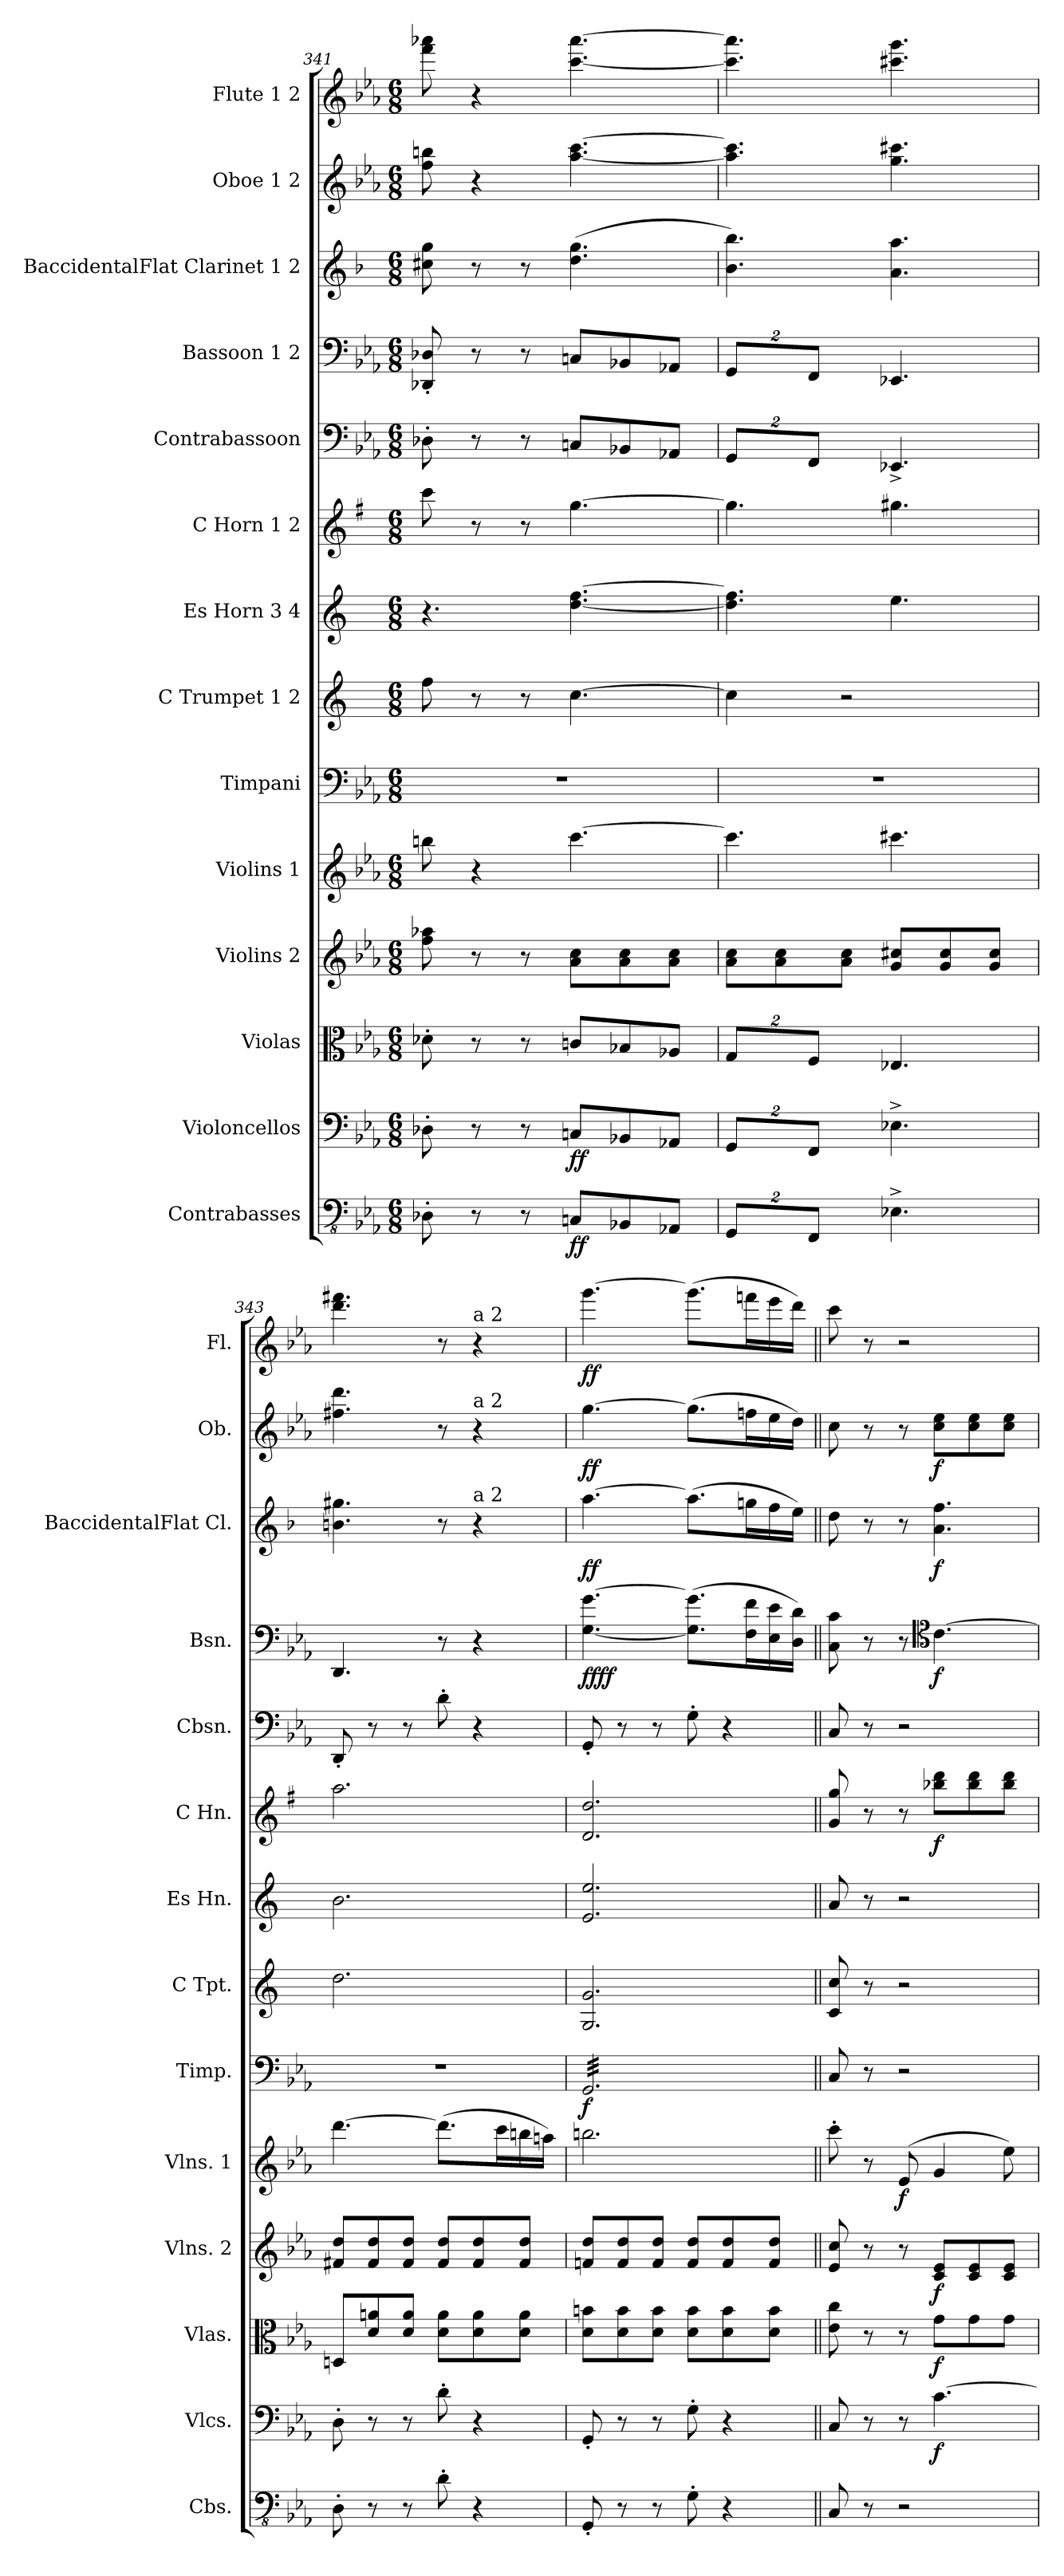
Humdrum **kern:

**kern	**dynam	**kern	**dynam	**kern	**dynam	**kern	**dynam	**kern	**dynam	**kern	**dynam	**kern	**kern	**kern	**dynam	**kern	**kern	**dynam	**kern	**dynam	**kern	**dynam	**kern	**dynam
*part14	*part14	*part13	*part13	*part12	*part12	*part11	*part11	*part10	*part10	*part9	*part9	*part8	*part7	*part6	*part6	*part5	*part4	*part4	*part3	*part3	*part2	*part2	*part1	*part1
*staff14	*staff14	*staff13	*staff13	*staff12	*staff12	*staff11	*staff11	*staff10	*staff10	*staff9	*staff9	*staff8	*staff7	*staff6	*staff6	*staff5	*staff4	*staff4	*staff3	*staff3	*staff2	*staff2	*staff1	*staff1
*I"Contrabasses	*	*I"Violoncellos	*	*I"Violas	*	*I"Violins 2	*	*I"Violins 1	*	*I"Timpani	*	*I"C Trumpet 1 2	*I"Es Horn 3 4	*I"C Horn 1 2	*	*I"Contrabassoon	*I"Bassoon 1 2	*	*I"BaccidentalFlat Clarinet 1 2	*	*I"Oboe 1 2	*	*I"Flute  1 2	*
*I'Cbs.	*	*I'Vlcs.	*	*I'Vlas.	*	*I'Vlns. 2	*	*I'Vlns. 1	*	*I'Timp.	*	*I'C Tpt.	*I'Es Hn.	*I'C Hn.	*	*I'Cbsn.	*I'Bsn.	*	*I'BaccidentalFlat Cl.	*	*I'Ob.	*	*I'Fl.	*
*clefFv4	*	*clefF4	*	*clefC3	*	*clefG2	*	*clefG2	*	*clefF4	*	*clefG2	*clefG2	*clefG2	*	*clefF4	*clefF4	*	*clefG2	*	*clefG2	*	*clefG2	*
*	*	*	*	*	*	*	*	*	*	*	*	*	*ITrd5c9	*ITrd4c7	*	*ITrd7c12	*	*	*ITrd1c2	*	*	*	*	*
*k[b-e-a-]	*	*k[b-e-a-]	*	*k[b-e-a-]	*	*k[b-e-a-]	*	*k[b-e-a-]	*	*k[b-e-a-]	*	*k[]	*k[b-e-a-]	*k[]	*	*k[b-e-a-]	*k[b-e-a-]	*	*k[b-e-a-]	*	*k[b-e-a-]	*	*k[b-e-a-]	*
*M6/8	*	*M6/8	*	*M6/8	*	*M6/8	*	*M6/8	*	*M6/8	*	*M6/8	*M6/8	*M6/8	*	*M6/8	*M6/8	*	*M6/8	*	*M6/8	*	*M6/8	*
=341	=341	=341	=341	=341	=341	=341	=341	=341	=341	=341	=341	=341	=341	=341	=341	=341	=341	=341	=341	=341	=341	=341	=341	=341
8DD-X'\	.	8D-X'\	.	8d-X'\	.	8ff\ 8aa-X\	.	8bbn\	.	2.r	.	8ff\	4.r	8ff\	.	8DD-X'\	8DD-X/' 8D-X/'	.	8bn\ 8ff\	.	8ff\ 8bbn\	.	8fff\ 8aaa-X\	.
8r	.	8r	.	8r	.	8r	.	4r	.	.	.	8r	.	8r	.	8r	8r	.	8r	.	4r	.	4r	.
8r	.	8r	.	8r	.	8r	.	.	.	.	.	8r	.	8r	.	8r	8r	.	8r	.	.	.	.	.
!	!LO:DY:b	!	!LO:DY:b	!	!	!	!	!	!	!	!	!	!	!	!	!	!	!	!	!	!	!	!	!
8CCn/L	ff	8Cn/L	ff	8cn/L	.	8a-\ 8cc\L	.	[4.ccc\	.	.	.	[4.cc\	[4.f\ [4.a-\	[4.cc\	.	8CCn/L	8Cn/L	.	(4.cc\ 4.ff\	.	[4.aa-\ [4.ccc\	.	[4.ccc\ [4.aaa-\	.
8BBB-X/	.	8BB-X/	.	8B-X/	.	8a-\ 8cc\	.	.	.	.	.	.	.	.	.	8BBB-X/	8BB-X/	.	.	.	.	.	.	.
8AAA-X/J	.	8AA-X/J	.	8A-X/J	.	8a-\ 8cc\J	.	.	.	.	.	.	.	.	.	8AAA-X/J	8AA-X/J	.	.	.	.	.	.	.
=342	=342	=342	=342	=342	=342	=342	=342	=342	=342	=342	=342	=342	=342	=342	=342	=342	=342	=342	=342	=342	=342	=342	=342	=342
*Xbrackettup	*	*Xbrackettup	*	*Xbrackettup	*	*	*	*	*	*	*	*	*	*	*	*Xbrackettup	*Xbrackettup	*	*	*	*	*	*	*
16%3GGG/L	.	16%3GG/L	.	16%3G/L	.	8a-\ 8cc\L	.	4.ccc\]	.	2.r	.	4cc\]	4.f\] 4.a-\]	4.cc\]	.	16%3GGG/L	16%3GG/L	.	4.a-\ 4.aa-\)	.	4.aa-\] 4.ccc\]	.	4.ccc\] 4.aaa-\]	.
.	.	.	.	.	.	8a-\ 8cc\	.	.	.	.	.	.	.	.	.	.	.	.	.	.	.	.	.	.
16%3FFF/J	.	16%3FF/J	.	16%3F/J	.	.	.	.	.	.	.	.	.	.	.	16%3FFF/J	16%3FF/J	.	.	.	.	.	.	.
.	.	.	.	.	.	8a-\ 8cc\J	.	.	.	.	.	2r	.	.	.	.	.	.	.	.	.	.	.	.
4.EE-X^\	.	4.E-X^\	.	4.E-X/	.	8g/ 8cc#X/L	.	4.ccc#X\	.	.	.	.	4.g\	4.cc#X\	.	4.EEE-X^/	4.EE-X/	.	4.g\ 4.gg\	.	4.gg\ 4.ccc#X\	.	4.ccc#X\ 4.ggg\	.
.	.	.	.	.	.	8g/ 8cc#/	.	.	.	.	.	.	.	.	.	.	.	.	.	.	.	.	.	.
.	.	.	.	.	.	8g/ 8cc#/J	.	.	.	.	.	.	.	.	.	.	.	.	.	.	.	.	.	.
=343	=343	=343	=343	=343	=343	=343	=343	=343	=343	=343	=343	=343	=343	=343	=343	=343	=343	=343	=343	=343	=343	=343	=343	=343
8DD'\	.	8D'\	.	8Dn/L	.	8f#X/ 8dd/L	.	[4.ddd\	.	2.r	.	2.dd\	2.d\	2.dd\	.	8DDD'/	4.DD/	.	4.an\ 4.ff#X\	.	4.ff#X\ 4.ddd\	.	4.ddd\ 4.fff#X\	.
8r	.	8r	.	8d/ 8an/	.	8f#/ 8dd/	.	.	.	.	.	.	.	.	.	8r	.	.	.	.	.	.	.	.
8r	.	8r	.	8d/ 8a/J	.	8f#/ 8dd/J	.	.	.	.	.	.	.	.	.	8r	.	.	.	.	.	.	.	.
8D'\	.	8d'\	.	8d\ 8a\L	.	8f#/ 8dd/L	.	(8.ddd\L]	.	.	.	.	.	.	.	8D'\	8r	.	8r	.	8r	.	8r	.
!	!	!	!	!	!	!	!	!	!	!	!	!	!	!	!	!	!	!	!	!	!	!	!LO:TX:a:t=a 2	!
!	!	!	!	!	!	!	!	!	!	!	!	!	!	!	!	!	!	!	!	!	!LO:TX:a:t=a 2	!	!	!
!	!	!	!	!	!	!	!	!	!	!	!	!	!	!	!	!	!	!	!LO:TX:a:t=a 2	!	!	!	!	!
4r	.	4r	.	8d\ 8a\	.	8f#/ 8dd/	.	.	.	.	.	.	.	.	.	4r	4r	.	4r	.	4r	.	4r	.
.	.	.	.	.	.	.	.	16ccc\L	.	.	.	.	.	.	.	.	.	.	.	.	.	.	.	.
.	.	.	.	8d\ 8a\J	.	8f#/ 8dd/J	.	16bbn\	.	.	.	.	.	.	.	.	.	.	.	.	.	.	.	.
.	.	.	.	.	.	.	.	16aan\JJ)	.	.	.	.	.	.	.	.	.	.	.	.	.	.	.	.
!!LO:PB:g=z
=344	=344	=344	=344	=344	=344	=344	=344	=344	=344	=344	=344	=344	=344	=344	=344	=344	=344	=344	=344	=344	=344	=344	=344	=344
!	!	!	!	!	!	!	!	!	!	!	!LO:DY:b	!	!	!	!	!	!	!LO:DY:b	!	!	!	!	!	!
!	!	!	!	!	!	!	!	!	!	!	!	!	!	!	!	!	!	!LO:DY:n=1:b	!	!LO:DY:b	!	!LO:DY:b	!	!LO:DY:b
*	*	*	*	*	*	*	*	*	*	*tremolo	*	*	*	*	*	*	*	*	*	*	*	*	*	*
8GGG'/	.	8GG'/	.	8d\ 8bn\L	.	8fn/ 8dd/L	.	2.bbn\	.	32GG/LLL	f	2.G/ 2.g/	2.G/ 2.g/	2.G/ 2.g/	.	8GGG'/	[4.G\ [4.g\	ff ff	[4.gg\	ff	[4.gg\	ff	[4.ggg\	ff
.	.	.	.	.	.	.	.	.	.	32GG/	.	.	.	.	.	.	.	.	.	.	.	.	.	.
.	.	.	.	.	.	.	.	.	.	32GG/	.	.	.	.	.	.	.	.	.	.	.	.	.	.
.	.	.	.	.	.	.	.	.	.	32GG/	.	.	.	.	.	.	.	.	.	.	.	.	.	.
8r	.	8r	.	8d\ 8b\	.	8f/ 8dd/	.	.	.	32GG/	.	.	.	.	.	8r	.	.	.	.	.	.	.	.
.	.	.	.	.	.	.	.	.	.	32GG/	.	.	.	.	.	.	.	.	.	.	.	.	.	.
.	.	.	.	.	.	.	.	.	.	32GG/	.	.	.	.	.	.	.	.	.	.	.	.	.	.
.	.	.	.	.	.	.	.	.	.	32GG/	.	.	.	.	.	.	.	.	.	.	.	.	.	.
8r	.	8r	.	8d\ 8b\J	.	8f/ 8dd/J	.	.	.	32GG/	.	.	.	.	.	8r	.	.	.	.	.	.	.	.
.	.	.	.	.	.	.	.	.	.	32GG/	.	.	.	.	.	.	.	.	.	.	.	.	.	.
.	.	.	.	.	.	.	.	.	.	32GG/	.	.	.	.	.	.	.	.	.	.	.	.	.	.
.	.	.	.	.	.	.	.	.	.	32GG/	.	.	.	.	.	.	.	.	.	.	.	.	.	.
8GG'\	.	8G'\	.	8d\ 8b\L	.	8f/ 8dd/L	.	.	.	32GG/	.	.	.	.	.	8GG'\	(8.G\] 8.g\]L	.	(8.gg\L]	.	(8.gg\L]	.	(8.ggg\L]	.
.	.	.	.	.	.	.	.	.	.	32GG/	.	.	.	.	.	.	.	.	.	.	.	.	.	.
.	.	.	.	.	.	.	.	.	.	32GG/	.	.	.	.	.	.	.	.	.	.	.	.	.	.
.	.	.	.	.	.	.	.	.	.	32GG/	.	.	.	.	.	.	.	.	.	.	.	.	.	.
4r	.	4r	.	8d\ 8b\	.	8f/ 8dd/	.	.	.	32GG/	.	.	.	.	.	4r	.	.	.	.	.	.	.	.
.	.	.	.	.	.	.	.	.	.	32GG/	.	.	.	.	.	.	.	.	.	.	.	.	.	.
.	.	.	.	.	.	.	.	.	.	32GG/	.	.	.	.	.	.	16F\ 16f\L	.	16ffn\L	.	16ffn\L	.	16fffn\L	.
.	.	.	.	.	.	.	.	.	.	32GG/	.	.	.	.	.	.	.	.	.	.	.	.	.	.
.	.	.	.	8d\ 8b\J	.	8f/ 8dd/J	.	.	.	32GG/	.	.	.	.	.	.	16E-\ 16e-\	.	16ee-\	.	16ee-\	.	16eee-\	.
.	.	.	.	.	.	.	.	.	.	32GG/	.	.	.	.	.	.	.	.	.	.	.	.	.	.
.	.	.	.	.	.	.	.	.	.	32GG/	.	.	.	.	.	.	16D\ 16d\JJ)	.	16dd\JJ)	.	16dd\JJ)	.	16ddd\JJ)	.
.	.	.	.	.	.	.	.	.	.	32GG/JJJ	.	.	.	.	.	.	.	.	.	.	.	.	.	.
*	*	*	*	*	*	*	*	*	*	*Xtremolo	*	*	*	*	*	*	*	*	*	*	*	*	*	*
=345||	=345||	=345||	=345||	=345||	=345||	=345||	=345||	=345||	=345||	=345||	=345||	=345||	=345||	=345||	=345||	=345||	=345||	=345||	=345||	=345||	=345||	=345||	=345||	=345||
8CC/	.	8C/	.	8e-\ 8cc\	.	8e-/ 8cc/	.	8ccc'\	.	8C/	.	8c/ 8cc/	8c/	8c/ 8cc/	.	8CC/	8C\ 8c\	.	8cc\	.	8cc\	.	8ccc\	.
8r	.	8r	.	8r	.	8r	.	8r	.	8r	.	8r	8r	8r	.	8r	8r	.	8r	.	8r	.	8r	.
!	!	!	!	!	!	!	!	!	!LO:DY:b	!	!	!	!	!	!	!	!	!	!	!	!	!	!	!
2r	.	8r	.	8r	.	8r	.	(8e-/	f	2r	.	2r	2r	8r	.	2r	8r	.	8r	.	8r	.	2r	.
*	*	*	*	*	*	*	*	*	*	*	*	*	*	*	*	*	*clefC4	*	*	*	*	*	*	*
!	!	!	!LO:DY:b	!	!LO:DY:b	!	!LO:DY:b	!	!	!	!	!	!	!	!LO:DY:b	!	!	!LO:DY:b	!	!LO:DY:b	!	!LO:DY:b	!	!
.	.	[4.c\	f	8g\L	f	8c/ 8e-/L	f	4g/	.	.	.	.	.	8ee-X\ 8gg\L	f	.	[4.c\	f	4.g\ 4.ee-\	f	8cc\ 8ee-\L	f	.	.
.	.	.	.	8g\	.	8c/ 8e-/	.	.	.	.	.	.	.	8ee-\ 8gg\	.	.	.	.	.	.	8cc\ 8ee-\	.	.	.
.	.	.	.	8g\J	.	8c/ 8e-/J	.	8ee-\)	.	.	.	.	.	8ee-\ 8gg\J	.	.	.	.	.	.	8cc\ 8ee-\J	.	.	.
=	=	=	=	=	=	=	=	=	=	=	=	=	=	=	=	=	=	=	=	=	=	=	=	=
*-	*-	*-	*-	*-	*-	*-	*-	*-	*-	*-	*-	*-	*-	*-	*-	*-	*-	*-	*-	*-	*-	*-	*-	*-
